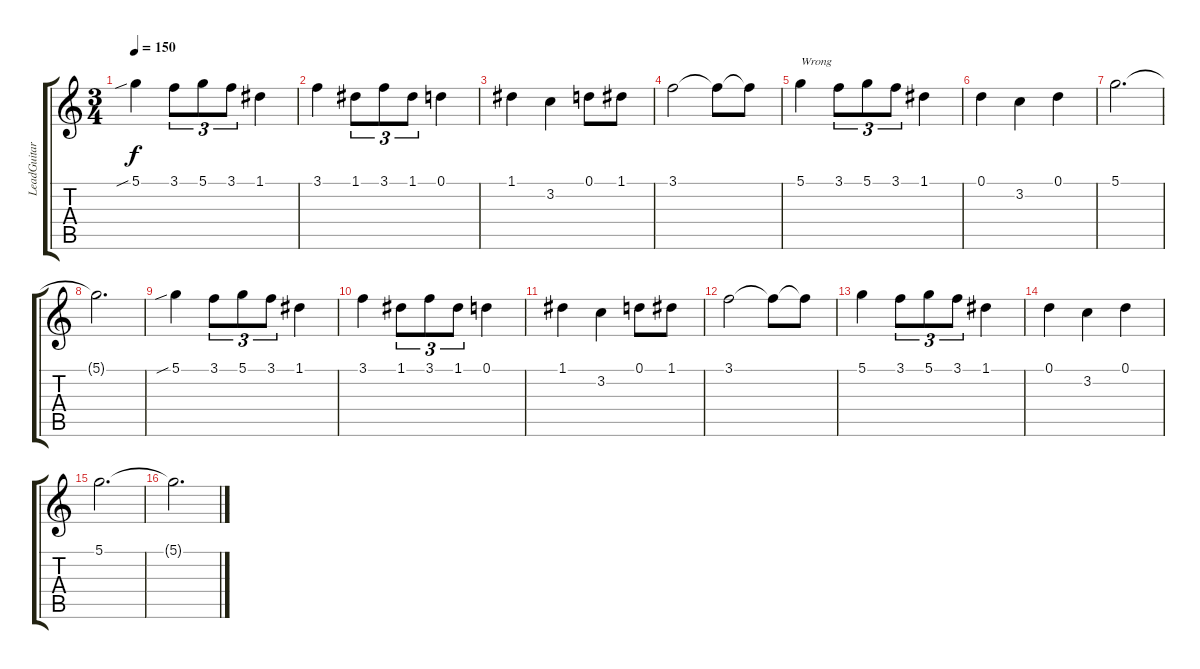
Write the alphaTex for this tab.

\track ("LeadGuitar" "LeadGuitar") {instrument distortionguitar}
\staff {score tabs}
\tuning (D4 A3 F3 C3 G2 C2) {hide}
\ts (3 4)
\tempo 150
\clef g2
\ks c
5.1{sib}.4{dy f} 3.1.8{tu (3 2)} 5.1.8{tu (3 2)} 3.1.8{tu (3 2)} 1.1.4 |
3.1.4 1.1.8{tu (3 2)} 3.1.8{tu (3 2)} 1.1.8{tu (3 2)} 0.1.4 |
1.1.4 3.2.4 0.1.8 1.1.8 |
3.1.2 3.1{t}.8 3.1{t}.8 |
5.1.4{txt "Wrong"} 3.1.8{tu (3 2)} 5.1.8{tu (3 2)} 3.1.8{tu (3 2)} 1.1.4 |
0.1.4 3.2.4 0.1.4 |
5.1.2{d} |
5.1{t}.2{d} |
5.1{sib}.4 3.1.8{tu (3 2)} 5.1.8{tu (3 2)} 3.1.8{tu (3 2)} 1.1.4 |
3.1.4 1.1.8{tu (3 2)} 3.1.8{tu (3 2)} 1.1.8{tu (3 2)} 0.1.4 |
1.1.4 3.2.4 0.1.8 1.1.8 |
3.1.2 3.1{t}.8 3.1{t}.8 |
5.1.4 3.1.8{tu (3 2)} 5.1.8{tu (3 2)} 3.1.8{tu (3 2)} 1.1.4 |
0.1.4 3.2.4 0.1.4 |
5.1.2{d} |
5.1{t}.2{d}
